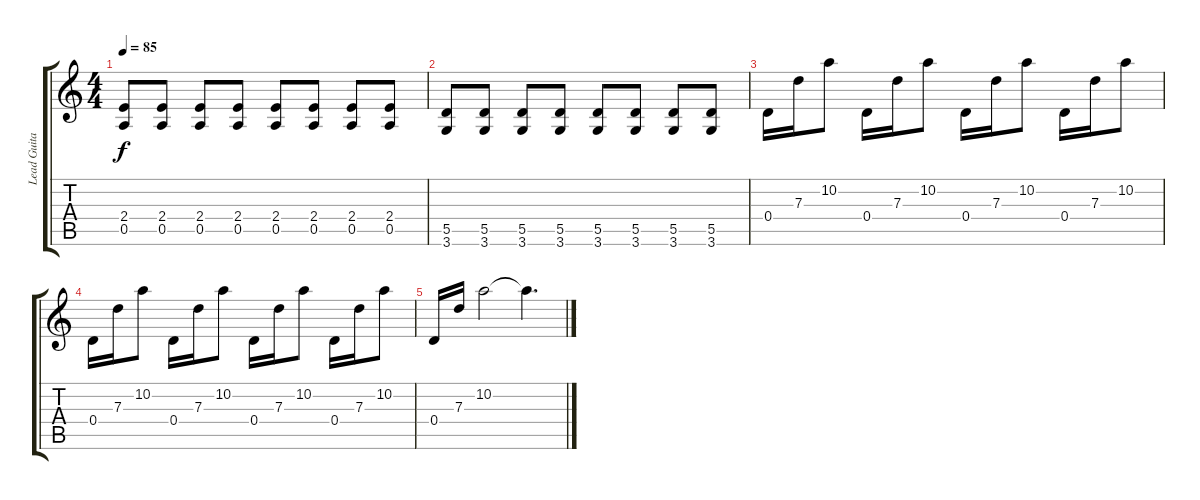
\track ("Lead Guitar - Chris Miller" "Lead Guita") {instrument distortionguitar}
\staff {score tabs}
\tuning (E4 B3 G3 D3 A2 E2) {hide}
\ts (4 4)
\tempo 85
\clef g2
\ks c
(2.4 0.5).8{dy f} (2.4 0.5).8 (2.4 0.5).8 (2.4 0.5).8 (2.4 0.5).8 (2.4 0.5).8 (2.4 0.5).8 (2.4 0.5).8 |
(5.5 3.6).8 (5.5 3.6).8 (5.5 3.6).8 (5.5 3.6).8 (5.5 3.6).8 (5.5 3.6).8 (5.5 3.6).8 (5.5 3.6).8 |
0.4.16 7.3.16 10.2.8 0.4.16 7.3.16 10.2.8 0.4.16 7.3.16 10.2.8 0.4.16 7.3.16 10.2.8 |
0.4.16 7.3.16 10.2.8 0.4.16 7.3.16 10.2.8 0.4.16 7.3.16 10.2.8 0.4.16 7.3.16 10.2.8 |
0.4.16 7.3.16 10.2.2 10.2{t}.4{d}
